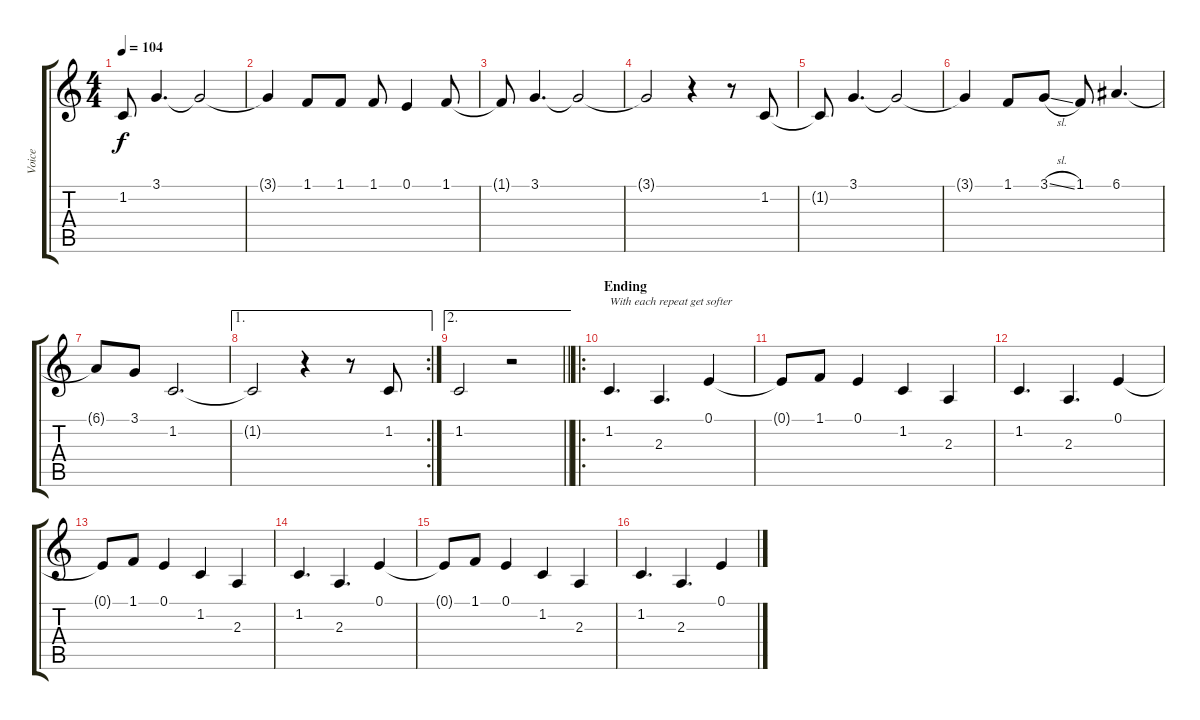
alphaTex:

\track ("Voice" "Voice") {instrument clarinet}
\staff {score tabs}
\tuning (E4 B3 G3 D3 A2 E2) {hide}
\ts (4 4)
\tempo 104
\clef g2
\ks c
1.2{t}.8{dy f} 3.1.4{d} 3.1{t}.2 |
3.1{t}.4 1.1.8 1.1.8 1.1.8 0.1.4 1.1.8 |
1.1{t}.8 3.1.4{d} 3.1{t}.2 |
3.1{t}.2 r.4 r.8 1.2.8 |
1.2{t}.8 3.1.4{d} 3.1{t}.2 |
3.1{t}.4 1.1.8 3.1{sl}.8 1.1.8 6.1.4{d} |
6.1{t}.8 3.1.8 1.2.2{d} |
\ae 1
\rc 2
1.2{t}.2 r.4 r.8 1.2.8 |
\ae 2
\barLineRight lightlight
1.2.2 r.2 |
\ro
\section ("" "Ending")
1.2.4{d txt "With each repeat get softer" instrument pad4choir} 2.3.4{d} 0.1.4 |
0.1{t}.8 1.1.8 0.1.4 1.2.4 2.3.4 |
1.2.4{d} 2.3.4{d} 0.1.4 |
0.1{t}.8 1.1.8 0.1.4 1.2.4 2.3.4 |
1.2.4{d} 2.3.4{d} 0.1.4 |
0.1{t}.8 1.1.8 0.1.4 1.2.4 2.3.4 |
1.2.4{d} 2.3.4{d} 0.1.4
